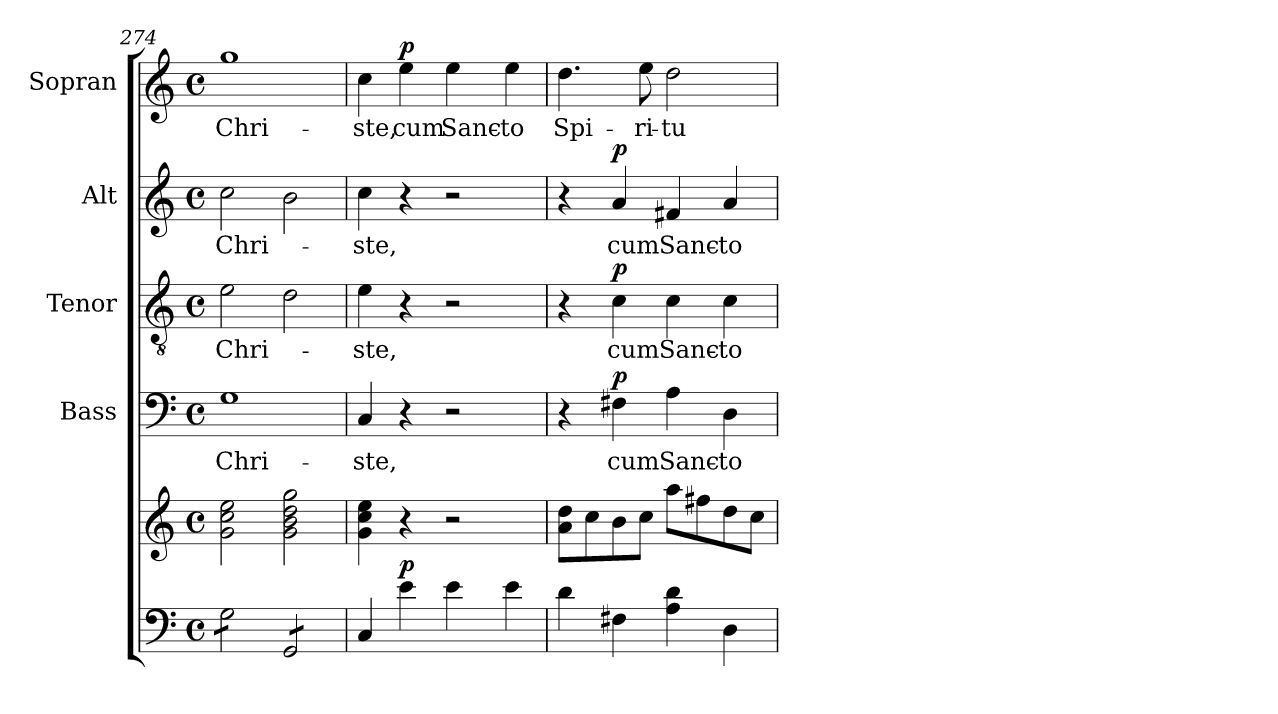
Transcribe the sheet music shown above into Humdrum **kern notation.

**kern	**kern	**dynam	**kern	**text	**dynam	**kern	**text	**dynam	**kern	**text	**dynam	**kern	**text	**dynam
*part5	*part5	*part5	*part4	*part4	*part4	*part3	*part3	*part3	*part2	*part2	*part2	*part1	*part1	*part1
*staff6	*staff5	*staff5/6	*staff4	*staff4	*staff4	*staff3	*staff3	*staff3	*staff2	*staff2	*staff2	*staff1	*staff1	*staff1
*	*	*	*I"Bass	*	*	*I"Tenor	*	*	*I"Alt	*	*	*I"Sopran	*	*
*	*	*	*I'B.	*	*	*I'T.	*	*	*I'A.	*	*	*I'S.	*	*
*clefF4	*clefG2	*	*clefF4	*	*	*clefGv2	*	*	*clefG2	*	*	*clefG2	*	*
*k[]	*k[]	*	*k[]	*	*	*k[]	*	*	*k[]	*	*	*k[]	*	*
*C:	*C:	*	*C:	*	*	*C:	*	*	*C:	*	*	*C:	*	*
*M4/4	*M4/4	*	*M4/4	*	*	*M4/4	*	*	*M4/4	*	*	*M4/4	*	*
*met(c)	*met(c)	*	*met(c)	*	*	*met(c)	*	*	*met(c)	*	*	*met(c)	*	*
=274	=274	=274	=274	=274	=274	=274	=274	=274	=274	=274	=274	=274	=274	=274
!	!	!	!	!LO:LY:b	!	!	!LO:LY:b	!	!	!LO:LY:b	!	!	!LO:LY:b	!
*tremolo	*	*	*	*	*	*	*	*	*	*	*	*	*	*
8G\L	2g\ 2cc\ 2ee\	.	1G	Chri-	.	2e\	Chri-	.	2cc\	Chri-	.	1gg	Chri-	.
8G\	.	.	.	.	.	.	.	.	.	.	.	.	.	.
8G\	.	.	.	.	.	.	.	.	.	.	.	.	.	.
8G\J	.	.	.	.	.	.	.	.	.	.	.	.	.	.
8GG/L	2g\ 2b\ 2dd\ 2gg\	.	.	.	.	2d\	.	.	2b\	.	.	.	.	.
8GG/	.	.	.	.	.	.	.	.	.	.	.	.	.	.
8GG/	.	.	.	.	.	.	.	.	.	.	.	.	.	.
8GG/J	.	.	.	.	.	.	.	.	.	.	.	.	.	.
*Xtremolo	*	*	*	*	*	*	*	*	*	*	*	*	*	*
=275	=275	=275	=275	=275	=275	=275	=275	=275	=275	=275	=275	=275	=275	=275
!	!	!	!	!LO:LY:b	!	!	!LO:LY:b	!	!	!LO:LY:b	!	!	!LO:LY:b	!
4C/	4g\ 4cc\ 4ee\	.	4C/	-ste,	.	4e\	-ste,	.	4cc\	-ste,	.	4cc\	-ste,	.
!	!	!LO:DY:a=2	!	!	!	!	!	!	!	!	!	!	!LO:LY:b	!LO:DY:a
4e\	4r	p	4r	.	.	4r	.	.	4r	.	.	4ee\	cum	p
!	!	!	!	!	!	!	!	!	!	!	!	!	!LO:LY:b	!
4e\	2r	.	2r	.	.	2r	.	.	2r	.	.	4ee\	Sanc-	.
!	!	!	!	!	!	!	!	!	!	!	!	!	!LO:LY:b	!
4e\	.	.	.	.	.	.	.	.	.	.	.	4ee\	-to	.
=276	=276	=276	=276	=276	=276	=276	=276	=276	=276	=276	=276	=276	=276	=276
!	!	!	!	!	!	!	!	!	!	!	!	!	!LO:LY:b	!
4d\	8a\ 8dd\L	.	4r	.	.	4r	.	.	4r	.	.	4.dd\	Spi-	.
.	8cc\	.	.	.	.	.	.	.	.	.	.	.	.	.
!	!	!	!	!LO:LY:b	!LO:DY:a	!	!LO:LY:b	!LO:DY:a	!	!LO:LY:b	!LO:DY:a	!	!	!
4F#X\	8b\	.	4F#X\	cum	p	4c\	cum	p	4a/	cum	p	.	.	.
!	!	!	!	!	!	!	!	!	!	!	!	!	!LO:LY:b	!
.	8cc\J	.	.	.	.	.	.	.	.	.	.	8ee\	-ri-	.
!	!	!	!	!LO:LY:b	!	!	!LO:LY:b	!	!	!LO:LY:b	!	!	!LO:LY:b	!
4A\ 4d\	8aa\L	.	4A\	Sanc-	.	4c\	Sanc-	.	4f#X/	Sanc-	.	2dd\	-tu	.
.	8ff#X\	.	.	.	.	.	.	.	.	.	.	.	.	.
!	!	!	!	!LO:LY:b	!	!	!LO:LY:b	!	!	!LO:LY:b	!	!	!	!
4D\	8dd\	.	4D\	-to	.	4c\	-to	.	4a/	-to	.	.	.	.
.	8cc\J	.	.	.	.	.	.	.	.	.	.	.	.	.
=	=	=	=	=	=	=	=	=	=	=	=	=	=	=
*-	*-	*-	*-	*-	*-	*-	*-	*-	*-	*-	*-	*-	*-	*-
